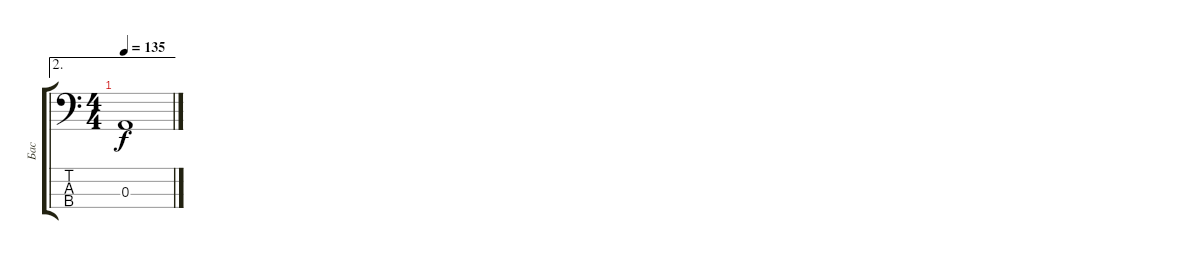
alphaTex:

\track ("Бас" "Бас") {instrument electricbassfinger}
\staff {score tabs}
\tuning (G2 D2 A1 E1) {hide}
\ae 2
\ts (4 4)
\tempo 135
\clef f4
\ks c
0.3.1{dy f}
